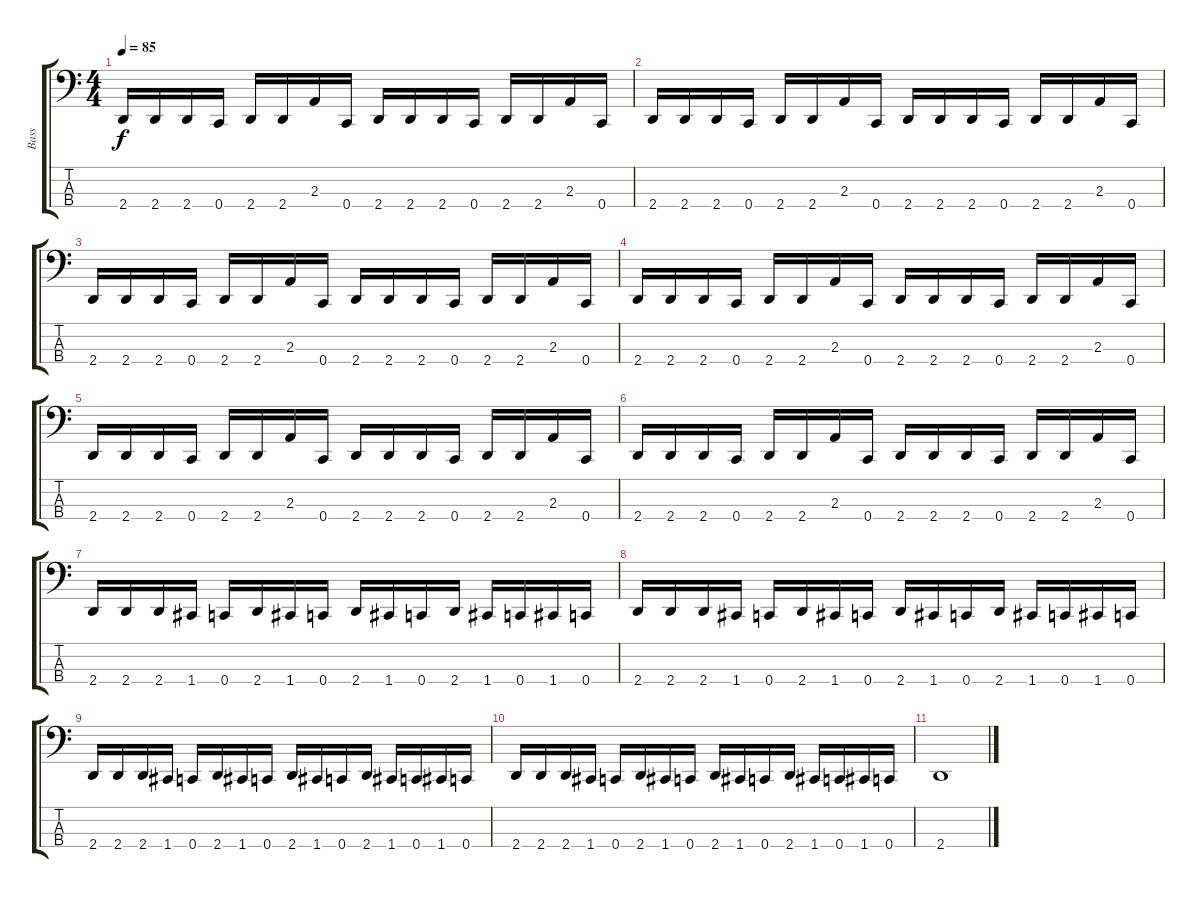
\track ("Bass" "Bass") {instrument electricbasspick}
\staff {score tabs}
\tuning (F2 C2 G1 C1) {hide}
\ts (4 4)
\tempo 85
\clef f4
\ks c
2.4.16{dy f} 2.4.16 2.4.16 0.4.16 2.4.16 2.4.16 2.3.16 0.4.16 2.4.16 2.4.16 2.4.16 0.4.16 2.4.16 2.4.16 2.3.16 0.4.16 |
2.4.16 2.4.16 2.4.16 0.4.16 2.4.16 2.4.16 2.3.16 0.4.16 2.4.16 2.4.16 2.4.16 0.4.16 2.4.16 2.4.16 2.3.16 0.4.16 |
2.4.16 2.4.16 2.4.16 0.4.16 2.4.16 2.4.16 2.3.16 0.4.16 2.4.16 2.4.16 2.4.16 0.4.16 2.4.16 2.4.16 2.3.16 0.4.16 |
2.4.16 2.4.16 2.4.16 0.4.16 2.4.16 2.4.16 2.3.16 0.4.16 2.4.16 2.4.16 2.4.16 0.4.16 2.4.16 2.4.16 2.3.16 0.4.16 |
2.4.16 2.4.16 2.4.16 0.4.16 2.4.16 2.4.16 2.3.16 0.4.16 2.4.16 2.4.16 2.4.16 0.4.16 2.4.16 2.4.16 2.3.16 0.4.16 |
2.4.16 2.4.16 2.4.16 0.4.16 2.4.16 2.4.16 2.3.16 0.4.16 2.4.16 2.4.16 2.4.16 0.4.16 2.4.16 2.4.16 2.3.16 0.4.16 |
2.4.16 2.4.16 2.4.16 1.4.16 0.4.16 2.4.16 1.4.16 0.4.16 2.4.16 1.4.16 0.4.16 2.4.16 1.4.16 0.4.16 1.4.16 0.4.16 |
2.4.16 2.4.16 2.4.16 1.4.16 0.4.16 2.4.16 1.4.16 0.4.16 2.4.16 1.4.16 0.4.16 2.4.16 1.4.16 0.4.16 1.4.16 0.4.16 |
2.4.16 2.4.16 2.4.16 1.4.16 0.4.16 2.4.16 1.4.16 0.4.16 2.4.16 1.4.16 0.4.16 2.4.16 1.4.16 0.4.16 1.4.16 0.4.16 |
2.4.16 2.4.16 2.4.16 1.4.16 0.4.16 2.4.16 1.4.16 0.4.16 2.4.16 1.4.16 0.4.16 2.4.16 1.4.16 0.4.16 1.4.16 0.4.16 |
2.4.1
